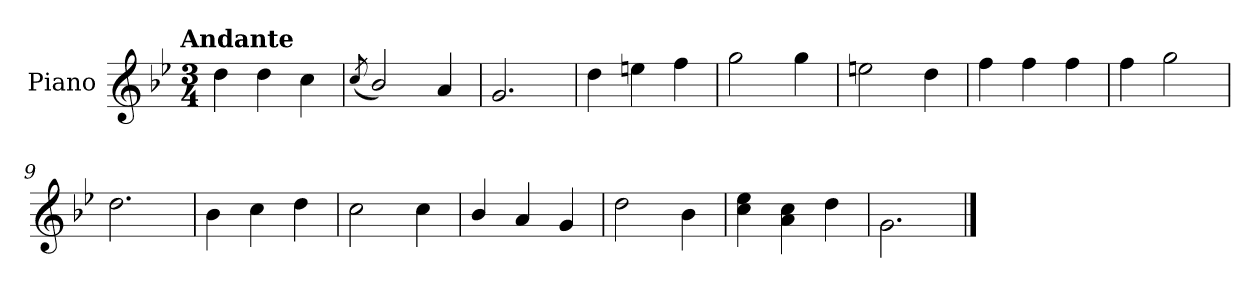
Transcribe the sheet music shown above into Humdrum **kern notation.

**kern
*part1
*staff1
*I"Piano
*I'Pno.
*clefG2
*k[b-e-]
!!LO:TX:omd:t=Andante
*M3/4
*MM92
=1
4dd\
4dd\
4cc\
=2
(<8qcc/
2b-/)
4a/
=3
2.g/
=4
4dd\
4een\
4ff\
=5
2gg\
4gg\
=6
2een\
4dd\
=7
4ff\
4ff\
4ff\
!!LO:LB:g=z
=8
4ff\
2gg\
=9
2.dd\
=10
4b-\
4cc\
4dd\
=11
2cc\
4cc\
=12
4b-/
4a/
4g/
=13
2dd\
4b-\
=14
4cc\ 4ee-\
4a\ 4cc\
4dd\
=15
2.g\
==
*-
